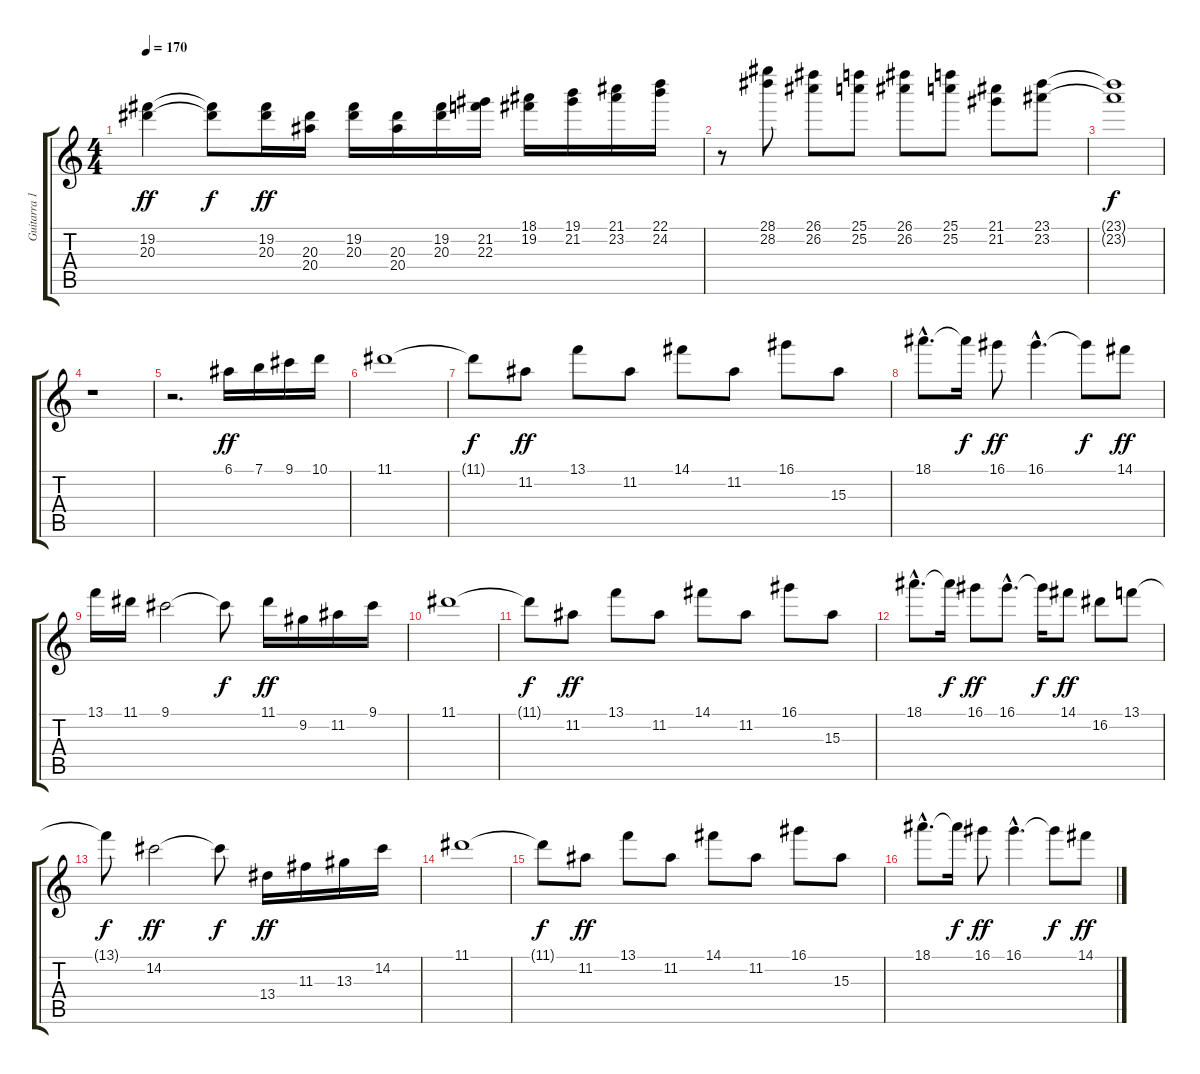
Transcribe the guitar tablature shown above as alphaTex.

\track ("Guitarra 1 (Lead)" "Guitarra 1") {instrument distortionguitar}
\staff {score tabs}
\tuning (E4 B3 G3 D3 A2 E2) {hide}
\ts (4 4)
\tempo 170
\clef g2
\ks c
(19.2 20.3).4{dy ff} (19.2{t} 20.3{t}).8{dy f} (19.2 20.3).16{dy ff} (20.3 20.4).16 (19.2 20.3).16 (20.3 20.4).16 (19.2 20.3).16 (21.2 22.3).16 (18.1 19.2).16 (19.1 21.2).16 (21.1 23.2).16 (22.1 24.2).16 |
r.8 (28.1 28.2).8 (26.1 26.2).8 (25.1 25.2).8 (26.1 26.2).8 (25.1 25.2).8 (21.1 21.2).8 (23.1 23.2).8 |
(23.1{t} 23.2{t}).1{dy f} |
r.1 |
r.2{d} 6.1.16{dy ff} 7.1.16 9.1.16 10.1.16 |
11.1.1 |
11.1{t}.8{dy f} 11.2.8{dy ff} 13.1.8 11.2.8 14.1.8 11.2.8 16.1.8 15.3.8 |
18.1{hac}.8{d} 18.1{t}.16{dy f} 16.1.8{dy ff} 16.1{hac}.4{d} 16.1{t}.8{dy f} 14.1.8{dy ff} |
13.1.16 11.1.16 9.1.2 9.1{t}.8{dy f} 11.1.16{dy ff} 9.2.16 11.2.16 9.1.16 |
11.1.1 |
11.1{t}.8{dy f} 11.2.8{dy ff} 13.1.8 11.2.8 14.1.8 11.2.8 16.1.8 15.3.8 |
18.1{hac}.8{d} 18.1{t}.16{dy f} 16.1.8{dy ff} 16.1{hac}.8{d} 16.1{t}.16{dy f} 14.1.8{dy ff} 16.2.8 13.1.8 |
13.1{t}.8{dy f} 14.2.2{dy ff} 14.2{t}.8{dy f} 13.4.16{dy ff} 11.3.16 13.3.16 14.2.16 |
11.1.1 |
11.1{t}.8{dy f} 11.2.8{dy ff} 13.1.8 11.2.8 14.1.8 11.2.8 16.1.8 15.3.8 |
18.1{hac}.8{d} 18.1{t}.16{dy f} 16.1.8{dy ff} 16.1{hac}.4{d} 16.1{t}.8{dy f} 14.1.8{dy ff}
